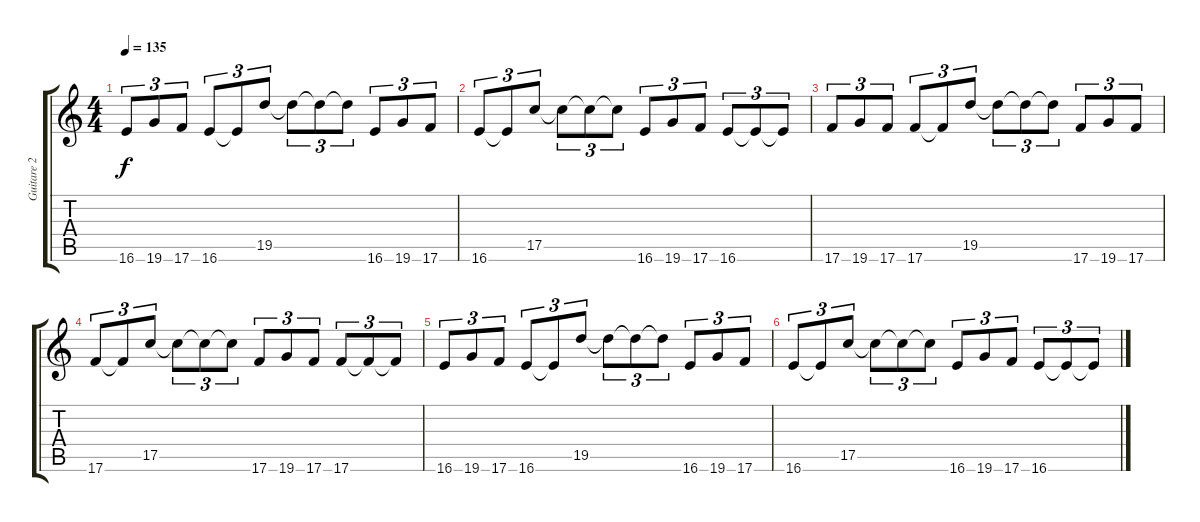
\track ("Guitare 2" "Guitare 2") {instrument distortionguitar}
\staff {score tabs}
\tuning (E4 C4 G3 C3 G2 C2) {hide}
\ts (4 4)
\tempo 135
\clef g2
\ks c
16.6.8{tu (3 2) dy f} 19.6.8{tu (3 2)} 17.6.8{tu (3 2)} 16.6.8{tu (3 2)} 16.6{t}.8{tu (3 2)} 19.5.8{tu (3 2)} 19.5{t}.8{tu (3 2)} 19.5{t}.8{tu (3 2)} 19.5{t}.8{tu (3 2)} 16.6.8{tu (3 2)} 19.6.8{tu (3 2)} 17.6.8{tu (3 2)} |
16.6.8{tu (3 2)} 16.6{t}.8{tu (3 2)} 17.5.8{tu (3 2)} 17.5{t}.8{tu (3 2)} 17.5{t}.8{tu (3 2)} 17.5{t}.8{tu (3 2)} 16.6.8{tu (3 2)} 19.6.8{tu (3 2)} 17.6.8{tu (3 2)} 16.6.8{tu (3 2)} 16.6{t}.8{tu (3 2)} 16.6{t}.8{tu (3 2)} |
17.6.8{tu (3 2)} 19.6.8{tu (3 2)} 17.6.8{tu (3 2)} 17.6.8{tu (3 2)} 17.6{t}.8{tu (3 2)} 19.5.8{tu (3 2)} 19.5{t}.8{tu (3 2)} 19.5{t}.8{tu (3 2)} 19.5{t}.8{tu (3 2)} 17.6.8{tu (3 2)} 19.6.8{tu (3 2)} 17.6.8{tu (3 2)} |
17.6.8{tu (3 2)} 17.6{t}.8{tu (3 2)} 17.5.8{tu (3 2)} 17.5{t}.8{tu (3 2)} 17.5{t}.8{tu (3 2)} 17.5{t}.8{tu (3 2)} 17.6.8{tu (3 2)} 19.6.8{tu (3 2)} 17.6.8{tu (3 2)} 17.6.8{tu (3 2)} 17.6{t}.8{tu (3 2)} 17.6{t}.8{tu (3 2)} |
16.6.8{tu (3 2)} 19.6.8{tu (3 2)} 17.6.8{tu (3 2)} 16.6.8{tu (3 2)} 16.6{t}.8{tu (3 2)} 19.5.8{tu (3 2)} 19.5{t}.8{tu (3 2)} 19.5{t}.8{tu (3 2)} 19.5{t}.8{tu (3 2)} 16.6.8{tu (3 2)} 19.6.8{tu (3 2)} 17.6.8{tu (3 2)} |
16.6.8{tu (3 2)} 16.6{t}.8{tu (3 2)} 17.5.8{tu (3 2)} 17.5{t}.8{tu (3 2)} 17.5{t}.8{tu (3 2)} 17.5{t}.8{tu (3 2)} 16.6.8{tu (3 2)} 19.6.8{tu (3 2)} 17.6.8{tu (3 2)} 16.6.8{tu (3 2)} 16.6{t}.8{tu (3 2)} 16.6{t}.8{tu (3 2)}
